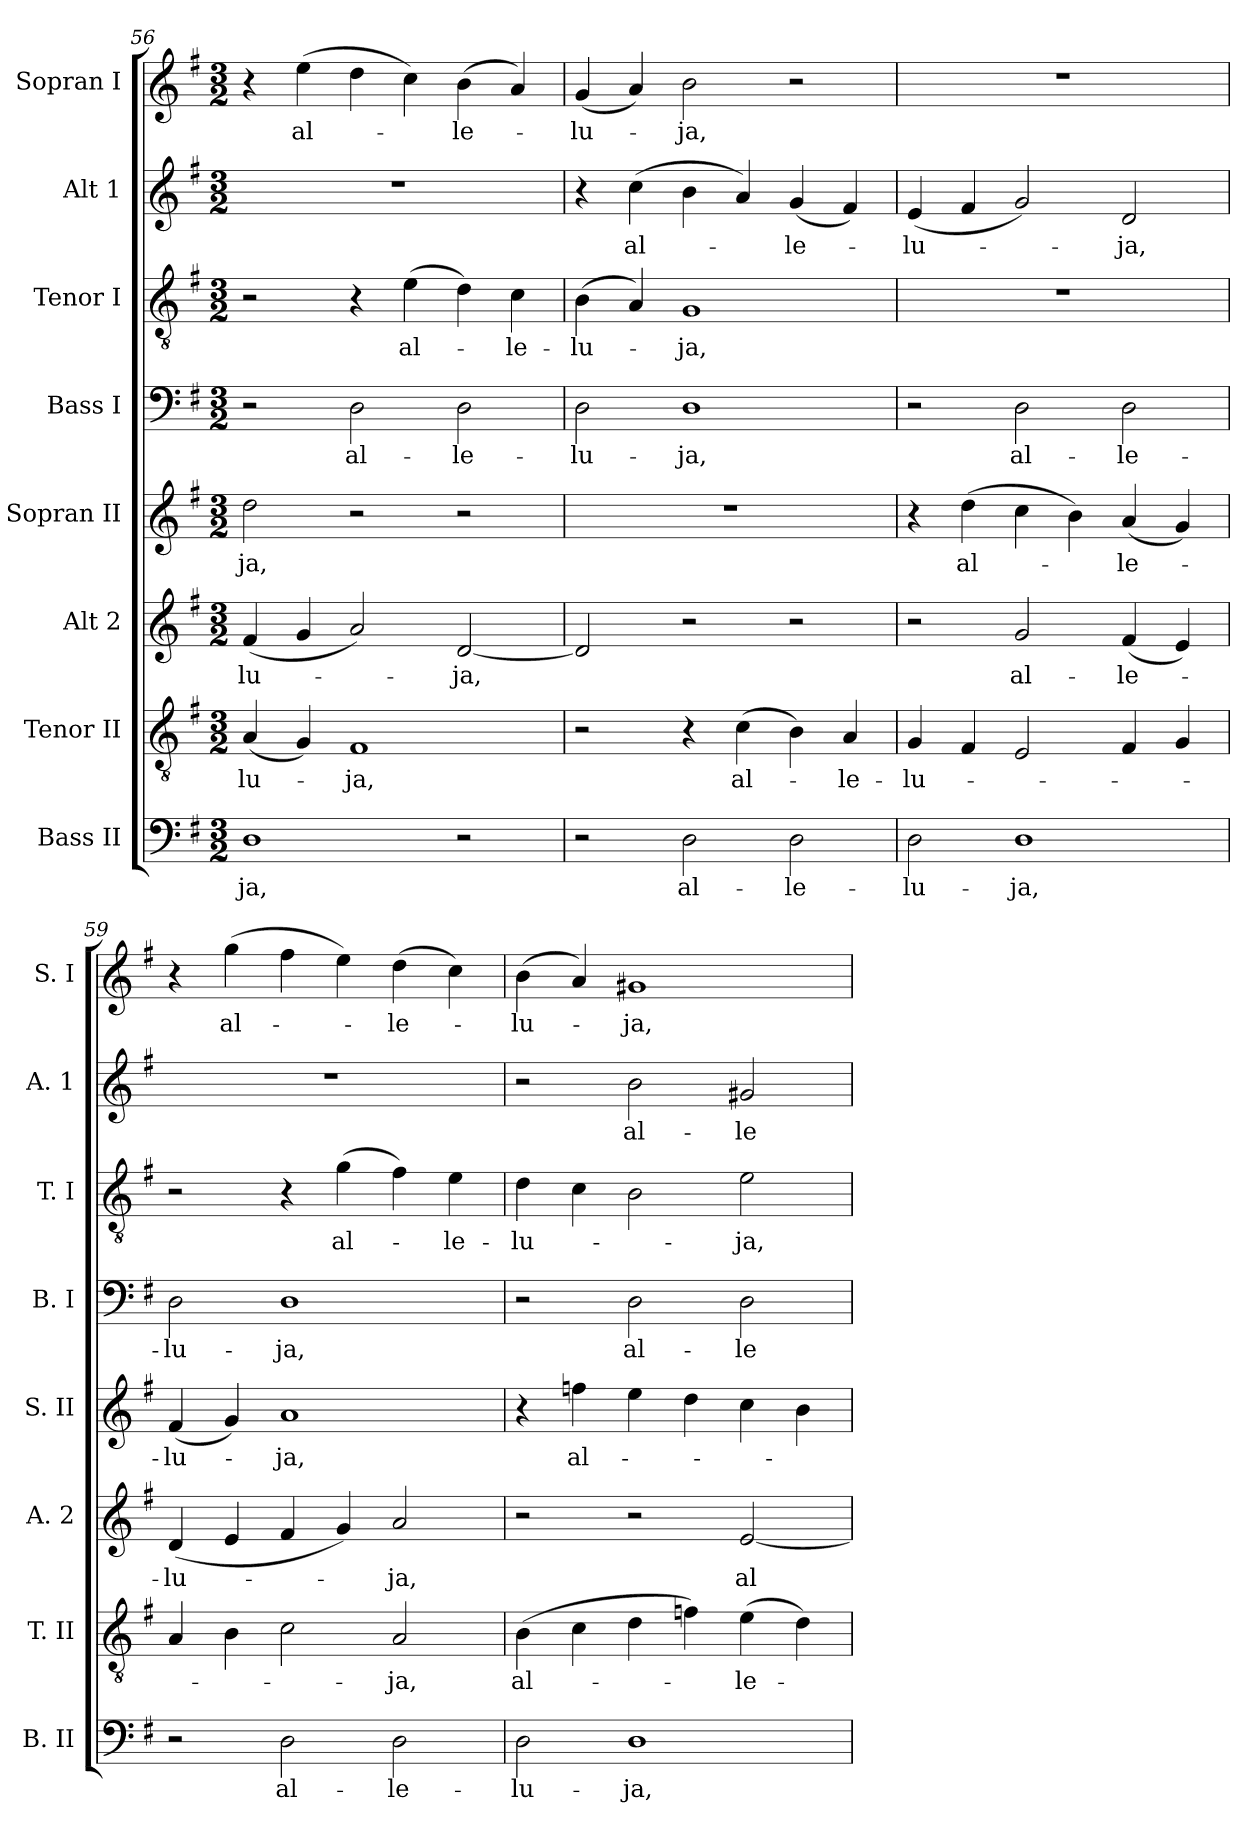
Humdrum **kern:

**kern	**text	**kern	**text	**kern	**text	**kern	**text	**kern	**text	**kern	**text	**kern	**text	**kern	**text
*part8	*part8	*part7	*part7	*part6	*part6	*part5	*part5	*part4	*part4	*part3	*part3	*part2	*part2	*part1	*part1
*staff8	*staff8	*staff7	*staff7	*staff6	*staff6	*staff5	*staff5	*staff4	*staff4	*staff3	*staff3	*staff2	*staff2	*staff1	*staff1
*I"Bass II	*	*I"Tenor II	*	*I"Alt 2	*	*I"Sopran II	*	*I"Bass I	*	*I"Tenor I	*	*I"Alt 1	*	*I"Sopran I	*
*I'B. II	*	*I'T. II	*	*I'A. 2	*	*I'S. II	*	*I'B. I	*	*I'T. I	*	*I'A. 1	*	*I'S. I	*
*clefF4	*	*clefGv2	*	*clefG2	*	*clefG2	*	*clefF4	*	*clefGv2	*	*clefG2	*	*clefG2	*
*k[f#]	*	*k[f#]	*	*k[f#]	*	*k[f#]	*	*k[f#]	*	*k[f#]	*	*k[f#]	*	*k[f#]	*
*G:	*	*G:	*	*G:	*	*G:	*	*G:	*	*G:	*	*G:	*	*G:	*
*M3/2	*	*M3/2	*	*M3/2	*	*M3/2	*	*M3/2	*	*M3/2	*	*M3/2	*	*M3/2	*
=56	=56	=56	=56	=56	=56	=56	=56	=56	=56	=56	=56	=56	=56	=56	=56
!	!LO:LY:b	!	!LO:LY:b	!	!LO:LY:b	!	!LO:LY:b	!	!	!	!	!	!	!	!
1D	-ja,	(<4A/	-lu-	(<4f#/	-lu-	2dd\	-ja,	2r	.	2r	.	1.r	.	4r	.
!	!	!	!	!	!	!	!	!	!	!	!	!	!	!	!LO:LY:b
.	.	4G/)	.	4g/	.	.	.	.	.	.	.	.	.	(>4ee\	al-
!	!	!	!LO:LY:b	!	!	!	!	!	!LO:LY:b	!	!	!	!	!	!
.	.	1F#	-ja,	2a/)	.	2r	.	2D\	al-	4r	.	.	.	4dd\	.
!	!	!	!	!	!	!	!	!	!	!	!LO:LY:b	!	!	!	!
.	.	.	.	.	.	.	.	.	.	(>4e\	al-	.	.	4cc\)	.
!	!	!	!	!	!LO:LY:b	!	!	!	!LO:LY:b	!	!	!	!	!	!LO:LY:b
2r	.	.	.	[2d/	-ja,	2r	.	2D\	-le-	4d\)	.	.	.	(>4b\	-le-
!	!	!	!	!	!	!	!	!	!	!	!LO:LY:b	!	!	!	!
.	.	.	.	.	.	.	.	.	.	4c\	-le-	.	.	4a/)	.
!!LO:LB:g=z
=57	=57	=57	=57	=57	=57	=57	=57	=57	=57	=57	=57	=57	=57	=57	=57
!	!	!	!	!	!	!	!	!	!LO:LY:b	!	!LO:LY:b	!	!	!	!LO:LY:b
2r	.	2r	.	2d/]	.	1.r	.	2D\	-lu-	(>4B\	-lu-	4r	.	(<4g/	-lu-
!	!	!	!	!	!	!	!	!	!	!	!	!	!LO:LY:b	!	!
.	.	.	.	.	.	.	.	.	.	4A/)	.	(>4cc\	al-	4a/)	.
!	!LO:LY:b	!	!	!	!	!	!	!	!LO:LY:b	!	!LO:LY:b	!	!	!	!LO:LY:b
2D\	al-	4r	.	2r	.	.	.	1D	-ja,	1G	-ja,	4b\	.	2b\	-ja,
!	!	!	!LO:LY:b	!	!	!	!	!	!	!	!	!	!	!	!
.	.	(>4c\	al-	.	.	.	.	.	.	.	.	4a/)	.	.	.
!	!LO:LY:b	!	!	!	!	!	!	!	!	!	!	!	!LO:LY:b	!	!
2D\	-le-	4B\)	.	2r	.	.	.	.	.	.	.	(<4g/	-le-	2r	.
!	!	!	!LO:LY:b	!	!	!	!	!	!	!	!	!	!	!	!
.	.	4A/	-le-	.	.	.	.	.	.	.	.	4f#/)	.	.	.
=58	=58	=58	=58	=58	=58	=58	=58	=58	=58	=58	=58	=58	=58	=58	=58
!	!LO:LY:b	!	!LO:LY:b	!	!	!	!	!	!	!	!	!	!LO:LY:b	!	!
2D\	-lu-	4G/	-lu-	2r	.	4r	.	2r	.	1.r	.	(<4e/	-lu-	1.r	.
!	!	!	!	!	!	!	!LO:LY:b	!	!	!	!	!	!	!	!
.	.	4F#/	.	.	.	(>4dd\	al-	.	.	.	.	4f#/	.	.	.
!	!LO:LY:b	!	!	!	!LO:LY:b	!	!	!	!LO:LY:b	!	!	!	!	!	!
1D	-ja,	2E/	.	2g/	al-	4cc\	.	2D\	al-	.	.	2g/)	.	.	.
.	.	.	.	.	.	4b\)	.	.	.	.	.	.	.	.	.
!	!	!	!	!	!LO:LY:b	!	!LO:LY:b	!	!LO:LY:b	!	!	!	!LO:LY:b	!	!
.	.	4F#/	.	(<4f#/	-le-	(<4a/	-le-	2D\	-le-	.	.	2d/	-ja,	.	.
.	.	4G/	.	4e/)	.	4g/)	.	.	.	.	.	.	.	.	.
=59	=59	=59	=59	=59	=59	=59	=59	=59	=59	=59	=59	=59	=59	=59	=59
!	!	!	!	!	!LO:LY:b	!	!LO:LY:b	!	!LO:LY:b	!	!	!	!	!	!
2r	.	4A/	.	(<4d/	-lu-	(<4f#/	-lu-	2D\	-lu-	2r	.	1.r	.	4r	.
!	!	!	!	!	!	!	!	!	!	!	!	!	!	!	!LO:LY:b
.	.	4B\	.	4e/	.	4g/)	.	.	.	.	.	.	.	(>4gg\	al-
!	!LO:LY:b	!	!	!	!	!	!LO:LY:b	!	!LO:LY:b	!	!	!	!	!	!
2D\	al-	2c\	.	4f#/	.	1a	-ja,	1D	-ja,	4r	.	.	.	4ff#\	.
!	!	!	!	!	!	!	!	!	!	!	!LO:LY:b	!	!	!	!
.	.	.	.	4g/)	.	.	.	.	.	(>4g\	al-	.	.	4ee\)	.
!	!LO:LY:b	!	!LO:LY:b	!	!LO:LY:b	!	!	!	!	!	!	!	!	!	!LO:LY:b
2D\	-le-	2A/	-ja,	2a/	-ja,	.	.	.	.	4f#\)	.	.	.	(>4dd\	-le-
!	!	!	!	!	!	!	!	!	!	!	!LO:LY:b	!	!	!	!
.	.	.	.	.	.	.	.	.	.	4e\	-le-	.	.	4cc\)	.
=60	=60	=60	=60	=60	=60	=60	=60	=60	=60	=60	=60	=60	=60	=60	=60
!	!LO:LY:b	!	!LO:LY:b	!	!	!	!	!	!	!	!LO:LY:b	!	!	!	!LO:LY:b
2D\	-lu-	(>4B\	al-	2r	.	4r	.	2r	.	4d\	-lu-	2r	.	(>4b\	-lu-
!	!	!	!	!	!	!	!LO:LY:b	!	!	!	!	!	!	!	!
.	.	4c\	.	.	.	4ffn\	al-	.	.	4c\	.	.	.	4a/)	.
!	!LO:LY:b	!	!	!	!	!	!	!	!LO:LY:b	!	!	!	!LO:LY:b	!	!LO:LY:b
1D	-ja,	4d\	.	2r	.	4ee\	.	2D\	al-	2B\	.	2b\	al-	1g#X	-ja,
.	.	4fn\)	.	.	.	4dd\	.	.	.	.	.	.	.	.	.
!	!	!	!LO:LY:b	!	!LO:LY:b	!	!	!	!LO:LY:b	!	!LO:LY:b	!	!LO:LY:b	!	!
.	.	(>4e\	-le-	[2e/	al-	4cc\	.	2D\	-le-	2e\	-ja,	2g#X/	-le-	.	.
.	.	4d\)	.	.	.	4b\	.	.	.	.	.	.	.	.	.
=	=	=	=	=	=	=	=	=	=	=	=	=	=	=	=
*-	*-	*-	*-	*-	*-	*-	*-	*-	*-	*-	*-	*-	*-	*-	*-
